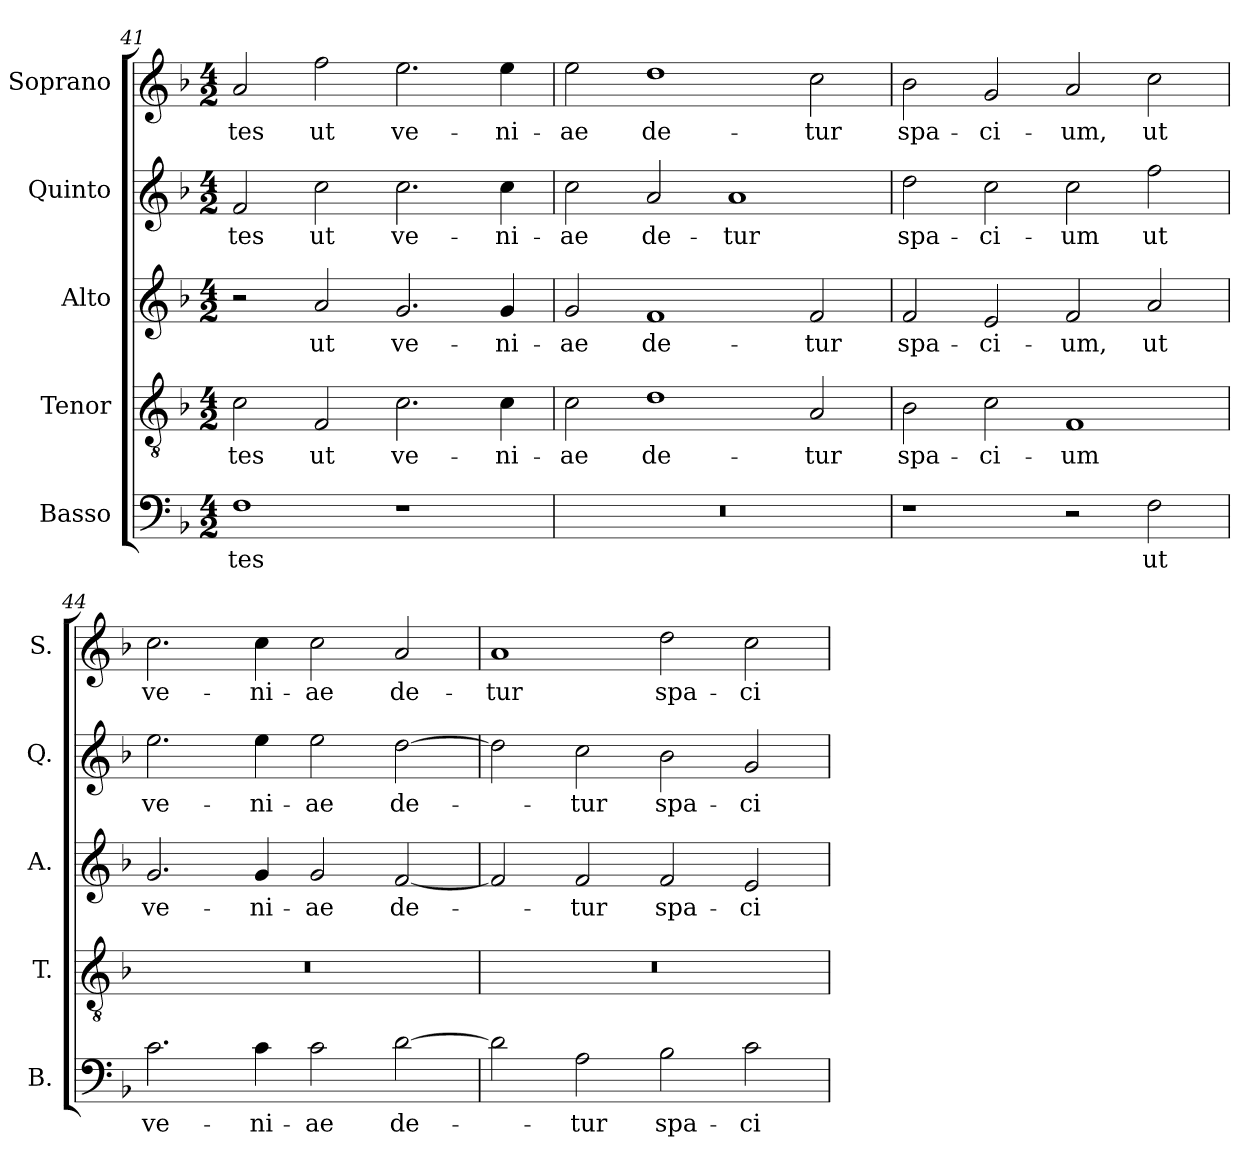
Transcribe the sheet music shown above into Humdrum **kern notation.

**kern	**text	**kern	**text	**kern	**text	**kern	**text	**kern	**text
*part5	*part5	*part4	*part4	*part3	*part3	*part2	*part2	*part1	*part1
*staff5	*staff5	*staff4	*staff4	*staff3	*staff3	*staff2	*staff2	*staff1	*staff1
*I"Basso	*	*I"Tenor	*	*I"Alto	*	*I"Quinto	*	*I"Soprano	*
*I'B.	*	*I'T.	*	*I'A.	*	*I'Q.	*	*I'S.	*
*clefF4	*	*clefGv2	*	*clefG2	*	*clefG2	*	*clefG2	*
*	*	*ITrd7c12	*	*	*	*	*	*	*
*k[b-]	*	*k[b-]	*	*k[b-]	*	*k[b-]	*	*k[b-]	*
*F:	*	*F:	*	*F:	*	*F:	*	*F:	*
*M4/2	*	*M4/2	*	*M4/2	*	*M4/2	*	*M4/2	*
=41	=41	=41	=41	=41	=41	=41	=41	=41	=41
!	!LO:LY:b:color=#000000	!	!	!	!	!	!	!	!
!	!	!	!LO:LY:b:color=#000000	!	!	!	!	!	!
!	!	!	!	!	!	!	!LO:LY:b:color=#000000	!	!
!	!	!	!	!	!	!	!	!	!LO:LY:b:color=#000000
1Fi	-tes	2Ci\	-tes	2r	.	2fi/	-tes	2ai/	-tes
!	!	!	!LO:LY:b:color=#000000	!	!	!	!	!	!
!	!	!	!	!	!LO:LY:b:color=#000000	!	!	!	!
!	!	!	!	!	!	!	!LO:LY:b:color=#000000	!	!
!	!	!	!	!	!	!	!	!	!LO:LY:b:color=#000000
.	.	2FFi/	ut	2ai/	ut	2cci\	ut	2ffi\	ut
!	!	!	!LO:LY:b:color=#000000	!	!	!	!	!	!
!	!	!	!	!	!LO:LY:b:color=#000000	!	!	!	!
!	!	!	!	!	!	!	!LO:LY:b:color=#000000	!	!
!	!	!	!	!	!	!	!	!	!LO:LY:b:color=#000000
1r	.	2.Ci\	ve-	2.gi/	ve-	2.cci\	ve-	2.eei\	ve-
!	!	!	!LO:LY:b:color=#000000	!	!	!	!	!	!
!	!	!	!	!	!LO:LY:b:color=#000000	!	!	!	!
!	!	!	!	!	!	!	!LO:LY:b:color=#000000	!	!
!	!	!	!	!	!	!	!	!	!LO:LY:b:color=#000000
.	.	4Ci\	-ni-	4gi/	-ni-	4cci\	-ni-	4eei\	-ni-
=42	=42	=42	=42	=42	=42	=42	=42	=42	=42
!LO:N:vis=1	!	!	!	!	!	!	!	!	!
!	!	!	!LO:LY:b:color=#000000	!	!	!	!	!	!
!	!	!	!	!	!LO:LY:b:color=#000000	!	!	!	!
!	!	!	!	!	!	!	!LO:LY:b:color=#000000	!	!
!	!	!	!	!	!	!	!	!	!LO:LY:b:color=#000000
0r	.	2Ci\	-ae	2gi/	-ae	2cci\	-ae	2eei\	-ae
!	!	!	!LO:LY:b:color=#000000	!	!	!	!	!	!
!	!	!	!	!	!LO:LY:b:color=#000000	!	!	!	!
!	!	!	!	!	!	!	!LO:LY:b:color=#000000	!	!
!	!	!	!	!	!	!	!	!	!LO:LY:b:color=#000000
.	.	1Di	de-	1fi	de-	2ai/	de-	1ddi	de-
!	!	!	!	!	!	!	!LO:LY:b:color=#000000	!	!
.	.	.	.	.	.	1ai	-tur	.	.
!	!	!	!LO:LY:b:color=#000000	!	!	!	!	!	!
!	!	!	!	!	!LO:LY:b:color=#000000	!	!	!	!
!	!	!	!	!	!	!	!	!	!LO:LY:b:color=#000000
.	.	2AAi/	-tur	2fi/	-tur	.	.	2cci\	-tur
=43	=43	=43	=43	=43	=43	=43	=43	=43	=43
!	!	!	!LO:LY:b:color=#000000	!	!	!	!	!	!
!	!	!	!	!	!LO:LY:b:color=#000000	!	!	!	!
!	!	!	!	!	!	!	!LO:LY:b:color=#000000	!	!
!	!	!	!	!	!	!	!	!	!LO:LY:b:color=#000000
1r	.	2BB-i\	spa-	2fi/	spa-	2ddi\	spa-	2b-i\	spa-
!	!	!	!LO:LY:b:color=#000000	!	!	!	!	!	!
!	!	!	!	!	!LO:LY:b:color=#000000	!	!	!	!
!	!	!	!	!	!	!	!LO:LY:b:color=#000000	!	!
!	!	!	!	!	!	!	!	!	!LO:LY:b:color=#000000
.	.	2Ci\	-ci-	2ei/	-ci-	2cci\	-ci-	2gi/	-ci-
!	!	!	!LO:LY:b:color=#000000	!	!	!	!	!	!
!	!	!	!	!	!LO:LY:b:color=#000000	!	!	!	!
!	!	!	!	!	!	!	!LO:LY:b:color=#000000	!	!
!	!	!	!	!	!	!	!	!	!LO:LY:b:color=#000000
2r	.	1FFi	-um	2fi/	-um,	2cci\	-um	2ai/	-um,
!	!LO:LY:b:color=#000000	!	!	!	!	!	!	!	!
!	!	!	!	!	!LO:LY:b:color=#000000	!	!	!	!
!	!	!	!	!	!	!	!LO:LY:b:color=#000000	!	!
!	!	!	!	!	!	!	!	!	!LO:LY:b:color=#000000
2Fi\	ut	.	.	2ai/	ut	2ffi\	ut	2cci\	ut
!!LO:LB:g=z
=44	=44	=44	=44	=44	=44	=44	=44	=44	=44
!	!LO:LY:b:color=#000000	!LO:N:vis=1	!	!	!	!	!	!	!
!	!	!	!	!	!LO:LY:b:color=#000000	!	!	!	!
!	!	!	!	!	!	!	!LO:LY:b:color=#000000	!	!
!	!	!	!	!	!	!	!	!	!LO:LY:b:color=#000000
2.ci\	ve-	0r	.	2.gi/	ve-	2.eei\	ve-	2.cci\	ve-
!	!LO:LY:b:color=#000000	!	!	!	!	!	!	!	!
!	!	!	!	!	!LO:LY:b:color=#000000	!	!	!	!
!	!	!	!	!	!	!	!LO:LY:b:color=#000000	!	!
!	!	!	!	!	!	!	!	!	!LO:LY:b:color=#000000
4ci\	-ni-	.	.	4gi/	-ni-	4eei\	-ni-	4cci\	-ni-
!	!LO:LY:b:color=#000000	!	!	!	!	!	!	!	!
!	!	!	!	!	!LO:LY:b:color=#000000	!	!	!	!
!	!	!	!	!	!	!	!LO:LY:b:color=#000000	!	!
!	!	!	!	!	!	!	!	!	!LO:LY:b:color=#000000
2ci\	-ae	.	.	2gi/	-ae	2eei\	-ae	2cci\	-ae
!	!LO:LY:b:color=#000000	!	!	!	!	!	!	!	!
!	!	!	!	!	!LO:LY:b:color=#000000	!	!	!	!
!	!	!	!	!	!	!	!LO:LY:b:color=#000000	!	!
!	!	!	!	!	!	!	!	!	!LO:LY:b:color=#000000
[2di\	de-	.	.	[2fi/	de-	[2ddi\	de-	2ai/	de-
=45	=45	=45	=45	=45	=45	=45	=45	=45	=45
!	!	!LO:N:vis=1	!	!	!	!	!	!	!
!	!	!	!	!	!	!	!	!	!LO:LY:b:color=#000000
2di\]	.	0r	.	2fi/]	.	2ddi\]	.	1ai	-tur
!	!LO:LY:b:color=#000000	!	!	!	!	!	!	!	!
!	!	!	!	!	!LO:LY:b:color=#000000	!	!	!	!
!	!	!	!	!	!	!	!LO:LY:b:color=#000000	!	!
2Ai\	-tur	.	.	2fi/	-tur	2cci\	-tur	.	.
!	!LO:LY:b:color=#000000	!	!	!	!	!	!	!	!
!	!	!	!	!	!LO:LY:b:color=#000000	!	!	!	!
!	!	!	!	!	!	!	!LO:LY:b:color=#000000	!	!
!	!	!	!	!	!	!	!	!	!LO:LY:b:color=#000000
2B-i\	spa-	.	.	2fi/	spa-	2b-i\	spa-	2ddi\	spa-
!	!LO:LY:b:color=#000000	!	!	!	!	!	!	!	!
!	!	!	!	!	!LO:LY:b:color=#000000	!	!	!	!
!	!	!	!	!	!	!	!LO:LY:b:color=#000000	!	!
!	!	!	!	!	!	!	!	!	!LO:LY:b:color=#000000
2ci\	-ci-	.	.	2ei/	-ci-	2gi/	-ci-	2cci\	-ci-
=	=	=	=	=	=	=	=	=	=
*-	*-	*-	*-	*-	*-	*-	*-	*-	*-
